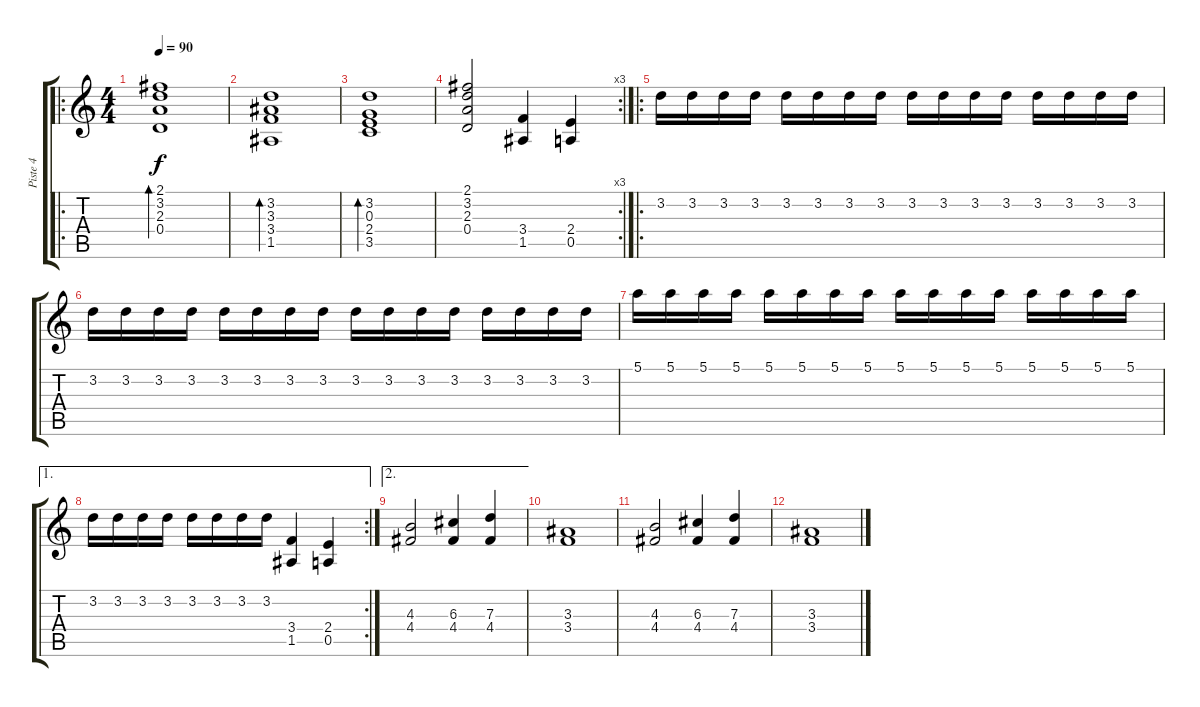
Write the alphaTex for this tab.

\track ("Piste 4" "Piste 4") {instrument distortionguitar}
\staff {score tabs}
\tuning (E4 B3 G3 D3 A2 E2) {hide}
\ro
\ts (4 4)
\tempo 90
\clef g2
\ks c
(2.1 3.2 2.3 0.4).1{bd 120 dy f} |
(3.2 3.3 3.4 1.5).1{bd 120} |
(3.2 0.3 2.4 3.5).1{bd 120} |
\rc 3
(2.1 3.2 2.3 0.4).2 (3.4 1.5).4 (2.4 0.5).4 |
\ro
3.2.16 3.2.16 3.2.16 3.2.16 3.2.16 3.2.16 3.2.16 3.2.16 3.2.16 3.2.16 3.2.16 3.2.16 3.2.16 3.2.16 3.2.16 3.2.16 |
3.2.16 3.2.16 3.2.16 3.2.16 3.2.16 3.2.16 3.2.16 3.2.16 3.2.16 3.2.16 3.2.16 3.2.16 3.2.16 3.2.16 3.2.16 3.2.16 |
5.1.16 5.1.16 5.1.16 5.1.16 5.1.16 5.1.16 5.1.16 5.1.16 5.1.16 5.1.16 5.1.16 5.1.16 5.1.16 5.1.16 5.1.16 5.1.16 |
\ae 1
\rc 2
3.2.16 3.2.16 3.2.16 3.2.16 3.2.16 3.2.16 3.2.16 3.2.16 (3.4 1.5).4 (2.4 0.5).4 |
\ae 2
(4.3 4.4).2 (6.3 4.4).4 (7.3 4.4).4 |
(3.3 3.4).1 |
(4.3 4.4).2 (6.3 4.4).4 (7.3 4.4).4 |
(3.3 3.4).1
